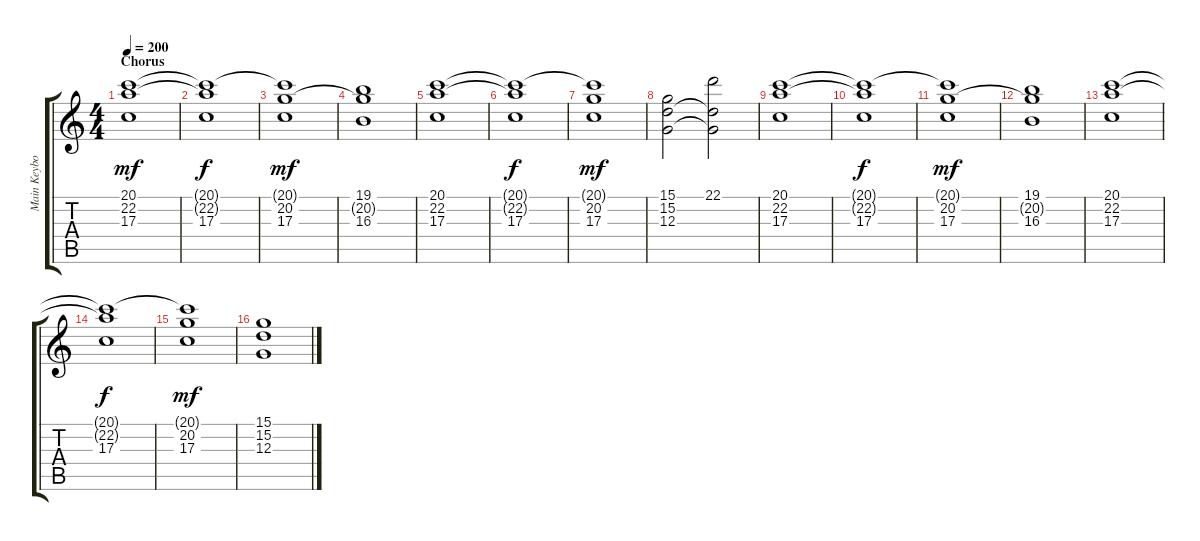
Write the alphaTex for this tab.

\track ("Main Keyboards" "Main Keybo") {instrument stringensemble1}
\staff {score tabs}
\tuning (E4 B3 G3 D3 A2 E2) {hide}
\ts (4 4)
\section ("" "Chorus")
\tempo 200
\clef g2
\ks c
(20.1 22.2 17.3).1{dy mf} |
(20.1{t} 22.2{t} 17.3).1{dy f} |
(20.1{t} 20.2 17.3).1{dy mf} |
(19.1 20.2{t} 16.3).1 |
(20.1 22.2 17.3).1 |
(20.1{t} 22.2{t} 17.3).1{dy f} |
(20.1{t} 20.2 17.3).1{dy mf} |
(15.1 15.2 12.3).2 (22.1 15.2{t} 12.3{t}).2 |
(20.1 22.2 17.3).1 |
(20.1{t} 22.2{t} 17.3).1{dy f} |
(20.1{t} 20.2 17.3).1{dy mf} |
(19.1 20.2{t} 16.3).1 |
(20.1 22.2 17.3).1 |
(20.1{t} 22.2{t} 17.3).1{dy f} |
(20.1{t} 20.2 17.3).1{dy mf} |
(15.1 15.2 12.3).1
